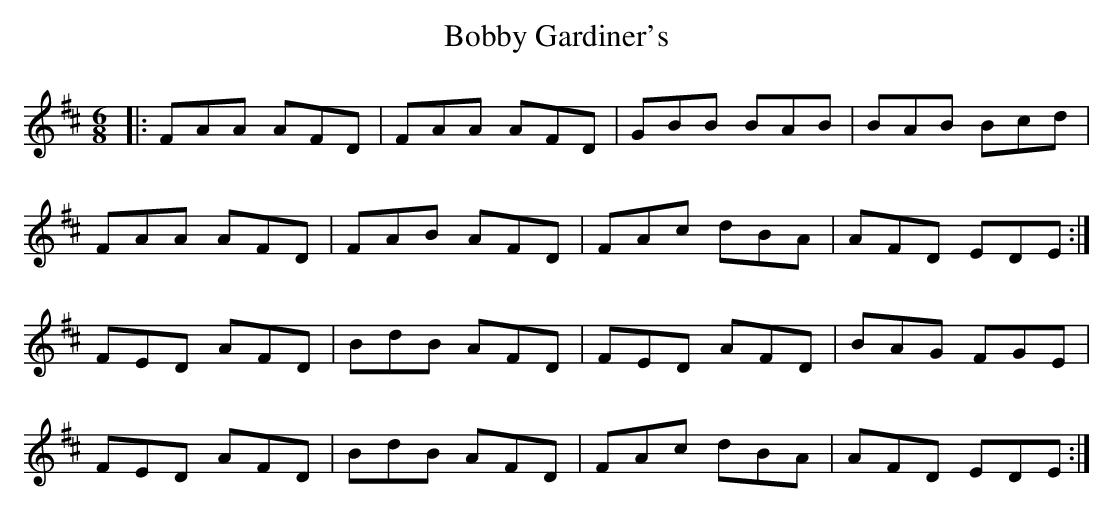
X:1
T: Bobby Gardiner's
M: 6/8
L: 1/8
K: Dmaj
|:FAA AFD|FAA AFD|GBB BAB|BAB Bcd|
FAA AFD|FAB AFD|FAc dBA|AFD EDE:|
FED AFD|BdB AFD|FED AFD|BAG FGE|
FED AFD|BdB AFD|FAc dBA|AFD EDE:|
